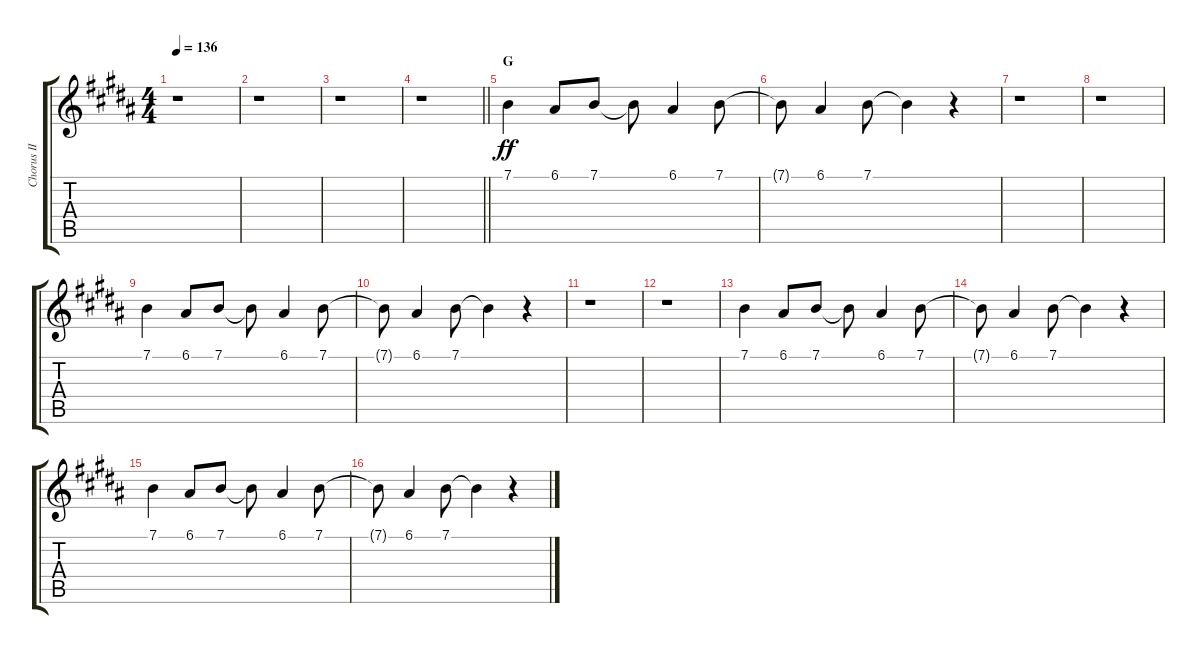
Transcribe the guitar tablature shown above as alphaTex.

\track ("Chorus II" "Chorus II") {instrument voiceoohs}
\staff {score tabs}
\tuning (E4 B3 G3 D3 A2 E2) {hide}
\ts (4 4)
\tempo 136
\clef g2
\ks b
r.1{dy ff} |
r.1 |
r.1 |
\barLineRight lightlight
r.1 |
\section ("" "G")
7.1.4 6.1.8 7.1.8 7.1{t}.8 6.1.4 7.1.8 |
7.1{t}.8 6.1.4 7.1.8 7.1{t}.4 r.4 |
r.1 |
r.1 |
7.1.4 6.1.8 7.1.8 7.1{t}.8 6.1.4 7.1.8 |
7.1{t}.8 6.1.4 7.1.8 7.1{t}.4 r.4 |
r.1 |
r.1 |
7.1.4 6.1.8 7.1.8 7.1{t}.8 6.1.4 7.1.8 |
7.1{t}.8 6.1.4 7.1.8 7.1{t}.4 r.4 |
7.1.4 6.1.8 7.1.8 7.1{t}.8 6.1.4 7.1.8 |
7.1{t}.8 6.1.4 7.1.8 7.1{t}.4 r.4
